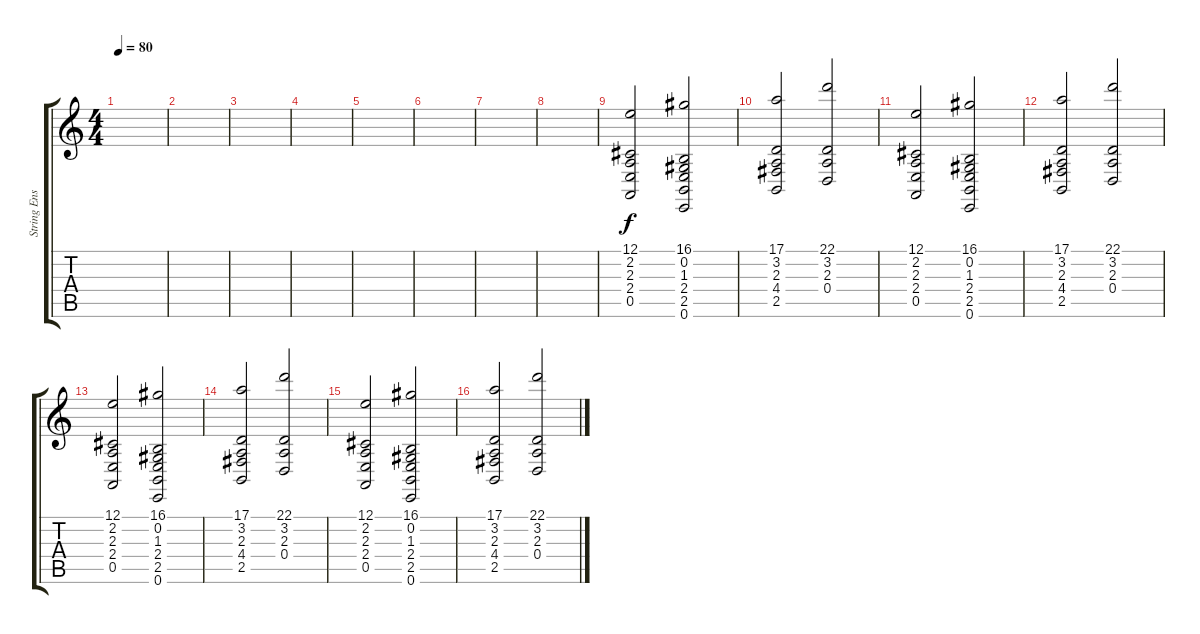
\track ("String Ensemble 2" "String Ens") {instrument stringensemble2}
\staff {score tabs}
\tuning (E4 B3 G3 D3 A2 E2) {hide}
\ts (4 4)
\tempo 80
\clef g2
\ks c
|
|
|
|
|
|
|
|
(12.1 2.2 2.3 2.4 0.5).2 (16.1 0.2 1.3 2.4 2.5 0.6).2 |
(17.1 3.2 2.3 4.4 2.5).2 (22.1 3.2 2.3 0.4).2 |
(12.1 2.2 2.3 2.4 0.5).2 (16.1 0.2 1.3 2.4 2.5 0.6).2 |
(17.1 3.2 2.3 4.4 2.5).2 (22.1 3.2 2.3 0.4).2 |
(12.1 2.2 2.3 2.4 0.5).2 (16.1 0.2 1.3 2.4 2.5 0.6).2 |
(17.1 3.2 2.3 4.4 2.5).2 (22.1 3.2 2.3 0.4).2 |
(12.1 2.2 2.3 2.4 0.5).2 (16.1 0.2 1.3 2.4 2.5 0.6).2 |
(17.1 3.2 2.3 4.4 2.5).2 (22.1 3.2 2.3 0.4).2
